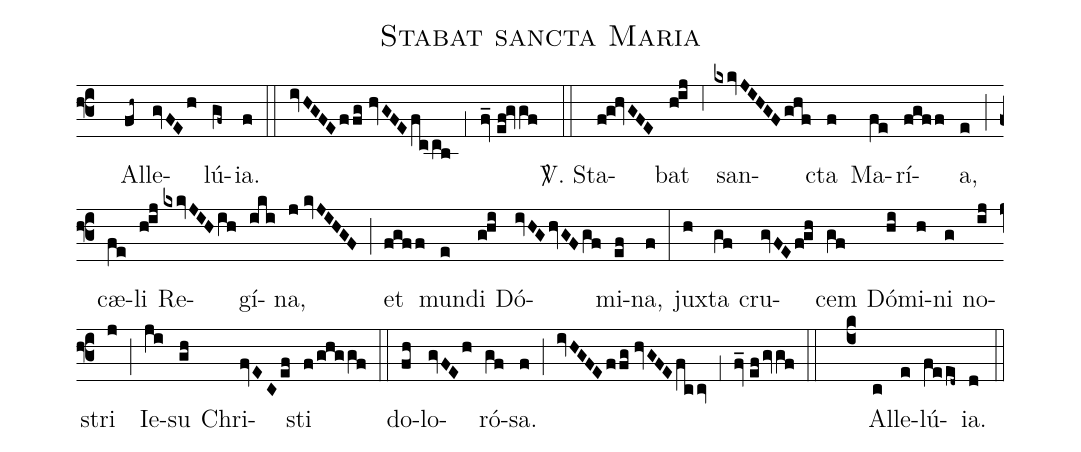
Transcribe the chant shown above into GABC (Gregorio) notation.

name:Stabat sancta Maria;
mode:II;
office-part:Alleluia;
%%
(f3) () Al(fh~)le(gvFEh)lú(gf~)ia.(f) (::) (ivHGFE/ffg//hvGFE/fccb) (,1) (fv_//ef!gvgf) (::) <sp>V/</sp>. Sta(f!g!hvGFE)bat(h!ij) (,6) san(kxkvJIHGF/ghf)cta(f) Ma(fe)rí(fgff)a,(e) (;) cæ(fe)li(h!ij) Re(kxkvJIH/ih)gí(iki)na,(j//kvJIHGF) (;) et(fgff) mun(e)di(g!hi) Dó(ivHG/hvGF/gf)mi(ef)na,(f) (:) jux(h)ta(gf) cru(gvFE/f!gh)cem(gf) Dó(hi)mi(h)ni(g) no(ij)stri(j) (;) Ie(ji)su(gh) Chri(fvEC/ef)sti(f/ghggf) (::) do(fh)lo(gvFE/h)ró(gf)sa.(f) (;) (ivHGFE/ffg//hvGFE/fccv) (,1) (fv_//efgvgf) (::) <alt>In fine Sequentiæ additur sequens:</alt>() (c4) Al(c)le(e)lú(feed~)ia.(d) (::)
